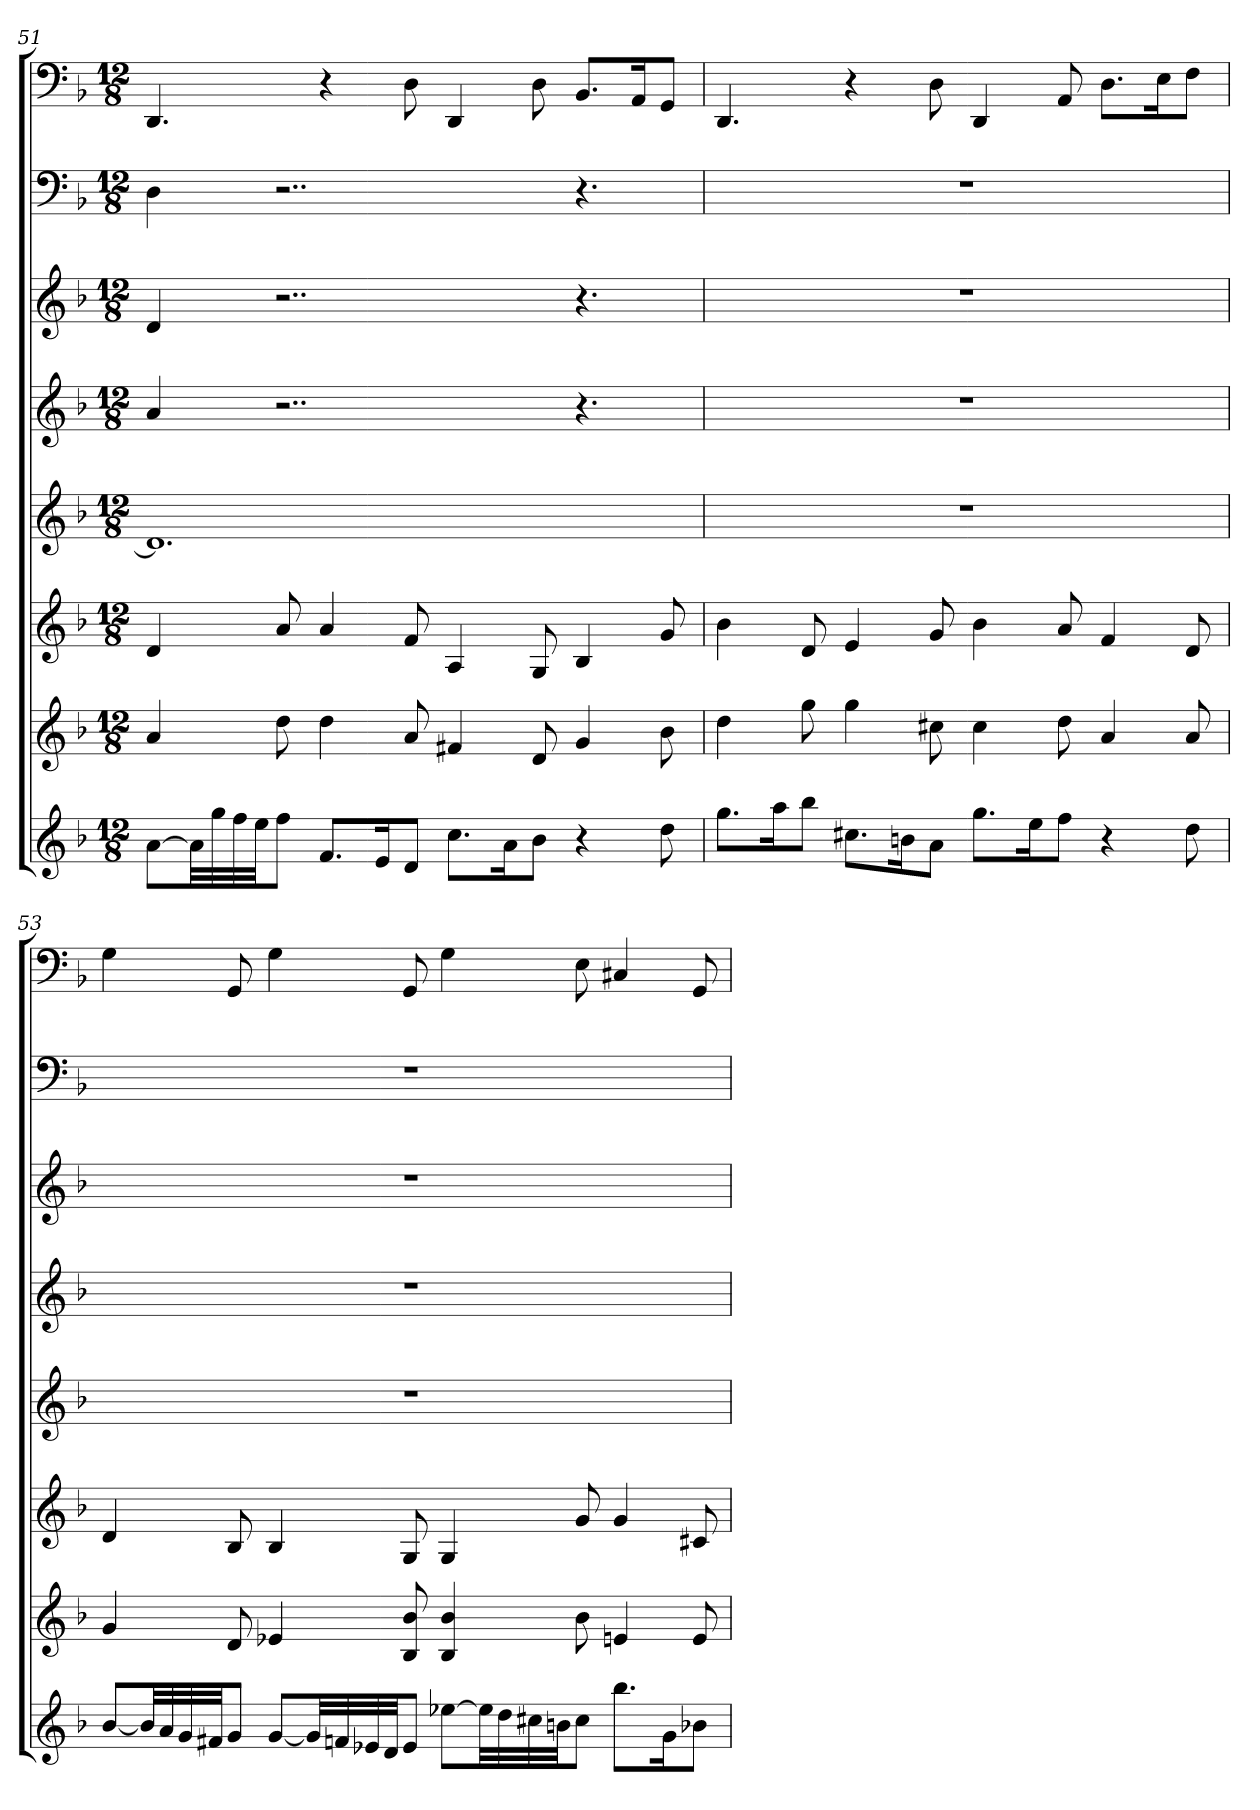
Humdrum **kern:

**kern	**kern	**kern	**kern	**kern	**kern	**kern	**kern
*part8	*part7	*part6	*part5	*part4	*part3	*part2	*part1
*staff8	*staff7	*staff6	*staff5	*staff4	*staff3	*staff2	*staff1
*k[b-]	*k[b-]	*k[b-]	*k[b-]	*k[b-]	*k[b-]	*k[b-]	*k[b-]
*d:	*d:	*d:	*d:	*d:	*d:	*d:	*d:
*M12/8	*M12/8	*M12/8	*M12/8	*M12/8	*M12/8	*M12/8	*M12/8
=51	=51	=51	=51	=51	=51	=51	=51
[8aL	4a	4d	1.d]	4a	4d	4D	4.DD
32aLL]	.	.	.	.	.	.	.
32gg	.	.	.	.	.	.	.
32ff	.	.	.	.	.	.	.
32eeJJ	.	.	.	.	.	.	.
8ffJ	8dd	8a	.	2..r	2..r	2..r	.
8.fL	4dd	4a	.	.	.	.	4r
16eK	.	.	.	.	.	.	.
8dJ	8a	8f	.	.	.	.	8D
8.ccL	4f#X	4A	.	.	.	.	4DD
16aK	.	.	.	.	.	.	.
8b-J	8d	8G	.	.	.	.	8D
4r	4g	4B-	.	4.r	4.r	4.r	8.BB-L
.	.	.	.	.	.	.	16AAK
8dd	8b-	8g	.	.	.	.	8GGJ
=52	=52	=52	=52	=52	=52	=52	=52
8.ggL	4dd	4b-	1.r	1.r	1.r	1.r	4.DD
16aaK	.	.	.	.	.	.	.
8bb-J	8gg	8d	.	.	.	.	.
8.cc#XL	4gg	4e	.	.	.	.	4r
16bnK	.	.	.	.	.	.	.
8aJ	8cc#X	8g	.	.	.	.	8D
8.ggL	4cc#	4b-	.	.	.	.	4DD
16eeK	.	.	.	.	.	.	.
8ffJ	8dd	8a	.	.	.	.	8AA
4r	4a	4f	.	.	.	.	8.DL
.	.	.	.	.	.	.	16EK
8dd	8a	8d	.	.	.	.	8FJ
=53	=53	=53	=53	=53	=53	=53	=53
[8b-L	4g	4d	1.r	1.r	1.r	1.r	4G
32b-LL]	.	.	.	.	.	.	.
32a	.	.	.	.	.	.	.
32g	.	.	.	.	.	.	.
32f#XJJ	.	.	.	.	.	.	.
8gJ	8d	8B-	.	.	.	.	8GG
[8gL	4e-X	4B-	.	.	.	.	4G
32gLL]	.	.	.	.	.	.	.
32fn	.	.	.	.	.	.	.
32e-X	.	.	.	.	.	.	.
32dJJ	.	.	.	.	.	.	.
8e-J	8B- 8b-	8G	.	.	.	.	8GG
[8ee-XL	4B- 4b-	4G	.	.	.	.	4G
32ee-LL]	.	.	.	.	.	.	.
32dd	.	.	.	.	.	.	.
32cc#X	.	.	.	.	.	.	.
32bnJJ	.	.	.	.	.	.	.
8cc#J	8b-	8g	.	.	.	.	8E
8.bb-L	4en	4g	.	.	.	.	4C#X
16gK	.	.	.	.	.	.	.
8b-XJ	8e	8c#X	.	.	.	.	8GG
=	=	=	=	=	=	=	=
*-	*-	*-	*-	*-	*-	*-	*-
